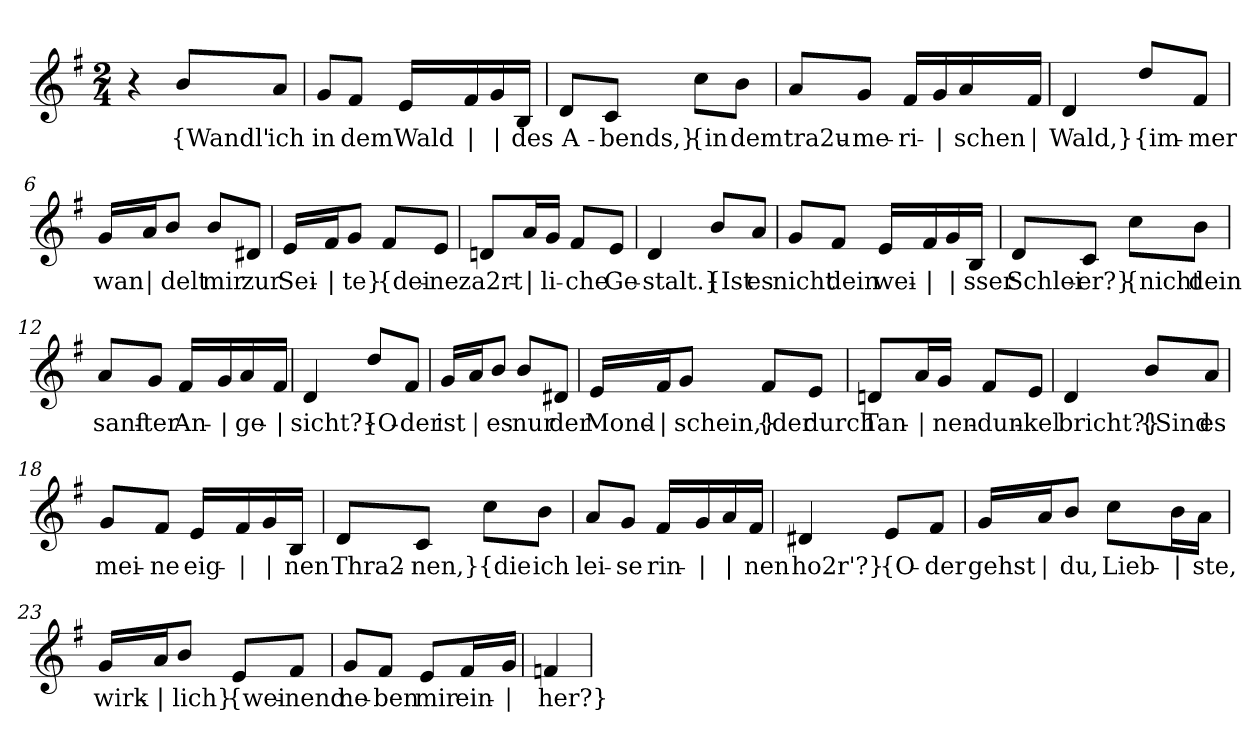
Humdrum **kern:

**kern	**text
*part1	*part1
*staff1	*staff1
*clefG2	*
*k[f#]	*
*M2/4	*
=1	=1
4r	.
!	!LO:LY:b
8b/L	{Wandl'
!	!LO:LY:b
8a/J	ich
=2	=2
!	!LO:LY:b
8g/L	in
!	!LO:LY:b
8f#/J	dem
!	!LO:LY:b
16e/LL	Wald
!	!LO:LY:b
16f#/	|
!	!LO:LY:b
16g/	|
!	!LO:LY:b
16B/JJ	des
=3	=3
!	!LO:LY:b
8d/L	A-
!	!LO:LY:b
8c/J	-bends,}
!	!LO:LY:b
8cc\L	{in
!	!LO:LY:b
8b\J	dem
=4	=4
!	!LO:LY:b
8a/L	tra2u-
!	!LO:LY:b
8g/J	-me-
!	!LO:LY:b
16f#/LL	-ri-
!	!LO:LY:b
16g/	|
!	!LO:LY:b
16a/	-schen
!	!LO:LY:b
16f#/JJ	|
=5	=5
!	!LO:LY:b
4d/	Wald,}
!	!LO:LY:b
8dd/L	{im-
!	!LO:LY:b
8f#/J	-mer
!!LO:LB:g=z
=6	=6
!	!LO:LY:b
16g/LL	wan
!	!LO:LY:b
16a/J	|
!	!LO:LY:b
8b/J	delt
!	!LO:LY:b
8b/L	mir
!	!LO:LY:b
8d#X/J	zur
=7	=7
!	!LO:LY:b
16e/LL	Sei-
!	!LO:LY:b
16f#/J	|
!	!LO:LY:b
8g/J	-te}
!	!LO:LY:b
8f#/L	{dei-
!	!LO:LY:b
8e/J	-ne
=8	=8
!	!LO:LY:b
8dn/L	za2rt-
!	!LO:LY:b
16a/L	|
!	!LO:LY:b
16g/JJ	-li-
!	!LO:LY:b
8f#/L	-che
!	!LO:LY:b
8e/J	Ge-
=9	=9
!	!LO:LY:b
4d/	-stalt.}
!	!LO:LY:b
8b/L	{Ist
!	!LO:LY:b
8a/J	es
=10	=10
!	!LO:LY:b
8g/L	nicht
!	!LO:LY:b
8f#/J	dein
!	!LO:LY:b
16e/LL	wei-
!	!LO:LY:b
16f#/	|
!	!LO:LY:b
16g/	|
!	!LO:LY:b
16B/JJ	-sser
!!LO:LB:g=z
=11	=11
!	!LO:LY:b
8d/L	Schlei-
!	!LO:LY:b
8c/J	-er?}
!	!LO:LY:b
8cc\L	{nicht
!	!LO:LY:b
8b\J	dein
=12	=12
!	!LO:LY:b
8a/L	sanf-
!	!LO:LY:b
8g/J	-ter
!	!LO:LY:b
16f#/LL	An-
!	!LO:LY:b
16g/	|
!	!LO:LY:b
16a/	-ge-
!	!LO:LY:b
16f#/JJ	|
=13	=13
!	!LO:LY:b
4d/	-sicht?}
!	!LO:LY:b
8dd/L	{O-
!	!LO:LY:b
8f#/J	-der
=14	=14
!	!LO:LY:b
16g/LL	ist
!	!LO:LY:b
16a/J	|
!	!LO:LY:b
8b/J	es
!	!LO:LY:b
8b/L	nur
!	!LO:LY:b
8d#X/J	der
=15	=15
!	!LO:LY:b
16e/LL	Mond-
!	!LO:LY:b
16f#/J	|
!	!LO:LY:b
8g/J	-schein,}
!	!LO:LY:b
8f#/L	{der
!	!LO:LY:b
8e/J	durch
!!LO:LB:g=z
=16	=16
!	!LO:LY:b
8dn/L	Tan-
!	!LO:LY:b
16a/L	|
!	!LO:LY:b
16g/JJ	-nen-
!	!LO:LY:b
8f#/L	-dun-
!	!LO:LY:b
8e/J	-kel
=17	=17
!	!LO:LY:b
4d/	bricht?}
!	!LO:LY:b
8b/L	{Sind
!	!LO:LY:b
8a/J	es
=18	=18
!	!LO:LY:b
8g/L	mei-
!	!LO:LY:b
8f#/J	-ne
!	!LO:LY:b
16e/LL	eig-
!	!LO:LY:b
16f#/	|
!	!LO:LY:b
16g/	|
!	!LO:LY:b
16B/JJ	-nen
=19	=19
!	!LO:LY:b
8d/L	Thra2-
!	!LO:LY:b
8c/J	-nen,}
!	!LO:LY:b
8cc\L	{die
!	!LO:LY:b
8b\J	ich
=20	=20
!	!LO:LY:b
8a/L	lei-
!	!LO:LY:b
8g/J	-se
!	!LO:LY:b
16f#/LL	rin-
!	!LO:LY:b
16g/	|
!	!LO:LY:b
16a/	|
!	!LO:LY:b
16f#/JJ	-nen
!!LO:LB:g=z
=21	=21
!	!LO:LY:b
4d#X/	ho2r'?}
!	!LO:LY:b
8e/L	{O-
!	!LO:LY:b
8f#/J	-der
=22	=22
!	!LO:LY:b
16g/LL	gehst
!	!LO:LY:b
16a/J	|
!	!LO:LY:b
8b/J	du,
!	!LO:LY:b
8cc\L	Lieb-
!	!LO:LY:b
16b\L	|
!	!LO:LY:b
16a\JJ	-ste,
=23	=23
!	!LO:LY:b
16g/LL	wirk-
!	!LO:LY:b
16a/J	|
!	!LO:LY:b
8b/J	-lich}
!	!LO:LY:b
8e/L	{wei-
!	!LO:LY:b
8f#/J	-nend
=24	=24
!	!LO:LY:b
8g/L	ne-
!	!LO:LY:b
8f#/J	-ben
!	!LO:LY:b
8e/L	mir
!	!LO:LY:b
16f#/L	ein-
!	!LO:LY:b
16g/JJ	|
=25	=25
!	!LO:LY:b
4fn/	-her?}
=	=
*-	*-
